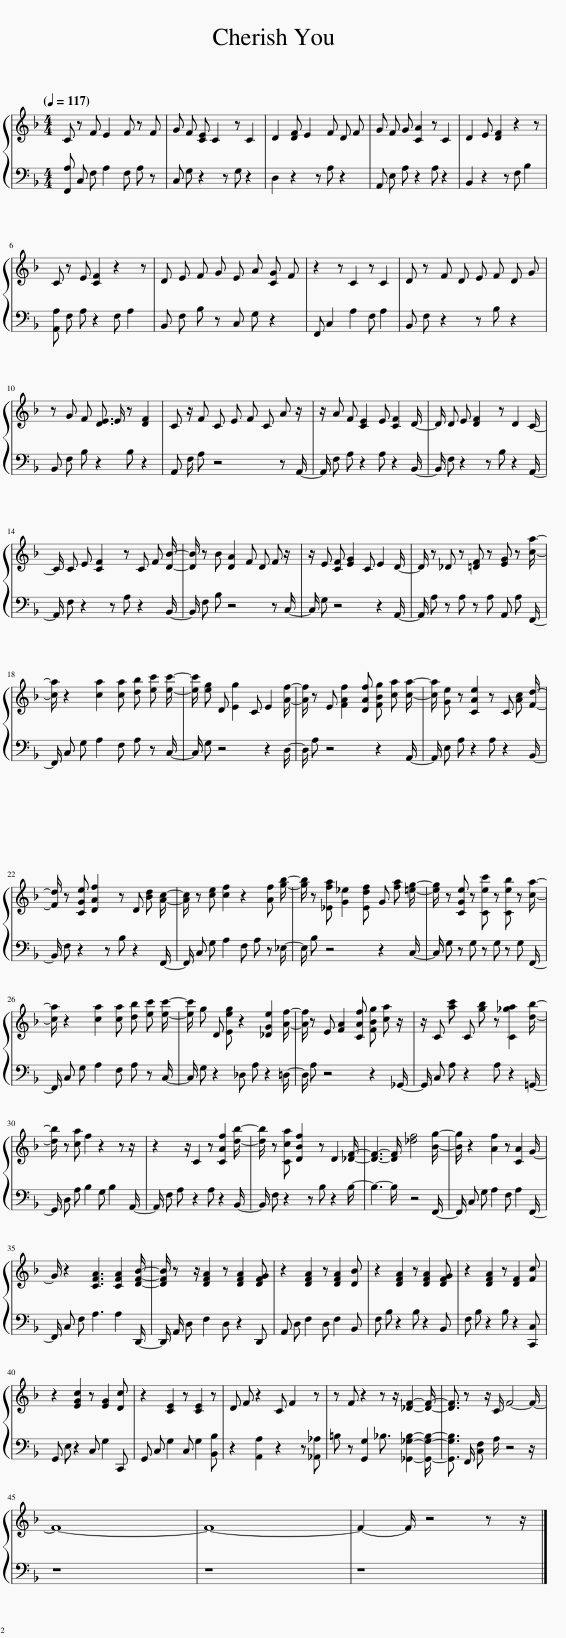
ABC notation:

X:1
%%score { 1 | 2 }
L:1/8
Q:1/4=117
M:4/4
I:linebreak $
K:F
V:1 treble
V:2 bass
V:1
 C z F E2 F z F | G F [CE] C2 z C2 | D2 [DF] E2 F D F | G F G [CA]2 z C2 | D2 E [DF]2 z2 z |$ %5
 C z E [CF]2 z2 z | D E F G E A [CG] F | z2 z C2 z C2 | D z F D E F D G |$ z G F [DE]3/2 E/ z [DF]2 | %10
 C z/ F C E F C A z/ | z/ A F [CE]2 E [CF]2 D/- | D/ D E [DF]2 z D2 C/- |$ C/ C E [CF]2 z C F [DB]/- | [DB]/ z B [DA]2 F D F z/ | %15
 z/ E [CF] [EG]2 C E2 D/- | D/ z _D z [=DF] z [EG] z [ca]/- |$ [ca]/ z2 [ca]2 [ca] [db] [ec'] [ec']/- | [ec']/ [eg] D [Eg]2 C E2 [Af]/- | [Af]/ z E [FAf]2 [DAf] [FBg] [ca] [ca]/- | %20
 [ca]/ [Ge] z [CAe]2 z C [Ac] [Fd]/- |$ [Fd]/ z [CGe] [DAf]2 z D [Bd] [Ac]/- | [Ac]/ z [ce] [cf]2 z2 [Af] [gb]/- | [gb]/ z [_Efa] [G_e]2 [Edf] G [fa] [=eg]/- | [eg]/ z [CGe] z [Cec'] z [Ceb] z [ca]/- |$ %25
 [ca]/ z2 [ca]2 [ca] [db] [ec'] [ec']/- | [ec']/ g D [Eeg] z2 [_DGe]2 [Af]/- | [Af]/ z E [FA]2 [CAf] [FBg] [ca] z/ | z/ C [ac'] C [gb] z [C_ga]2 [db]/- |$ [db]/ z [ca] f2 z2 z z/ | %30
 z2 z/ C2 z [CAf]2 [db]/- | [db]/ z [Cca] [DBf]2 z D2 [_DF]/- | [DF]3- [DF]/ [_df]4 [Bg]/- | [Bg]/ z2 [Af]2 z [CA]2 G/- |$ G/ z2 [CFA]3 [CFA]2 [DFB]/- | %35
 [DFB]/ z z/ [DFA]2 z [DFA]2 [DFG] | z2 [DFA]2 z [DFA]2 [DB] | z2 [DFA]2 z [DFA]2 [DFG] | z2 [DFA]2 z [DF]2 [Fc] |$ z2 [EGc]2 z [EG]2 [Dc] | %40
 z2 [CE]2 z [CE]2 z | D F z2 C F2 z | z F z2 z z/ [_DF]2- [DF]/- | [DF]3/2 z z/ C/ F4- F/- |$ F8- | %45
 F8- | F2- F/ z4 z z/ |] %47
V:2
 [F,,A,] C, F, A,2 F, A, z | C, G, z2 z G, z2 | D,2 z2 z A, z2 | A,, E, A, z2 A, z2 | B,,2 z2 z F, B,2 |$ %5
 [A,,A,] F, A, z2 F, A,2 | B,, F, B, z C, G, z2 | F,, C,2 A,2 F, A,2 | B,, F, z2 z B, z2 |$ B,, F, B, z2 B, z2 | %10
 A,, F,/ A, z4 z A,,/- | A,,/ F, A, z2 A, z2 B,,/- | B,,/ F, z2 z B, z2 A,,/- |$ A,,/ F, z2 z A, z2 B,,/- | B,,/ F, B, z4 z C,/- | %15
 C,/ G, z4 z2 A,,/- | A,,/ A, z A, z A, A,, A, F,,/- |$ F,,/ C, G, A,2 F, A, z C,/- | C,/ G, z4 z2 D,/- | D,/ A, z4 z2 A,,/- | %20
 A,,/ E, A, z2 A, z2 B,,/- |$ B,,/ F, z2 z B, z2 F,,/- | F,,/ C, G, A,2 F, A, z _E,/- | E,/ B, z4 z2 C,/- | C,/ G, z G, z G, z G, F,,/- |$ %25
 F,,/ C, G, A,2 F, A, z C,/- | C,/ G, z2 _D, A, z2 =D,/- | D,/ A, z4 z2 _G,,/- | G,,/ C, A, z2 A, z2 =G,,/- |$ G,,/ D, A, B,2 G, B,2 A,,/- | %30
 A,,/ F, A, z2 A, z2 B,,/- | B,,/ F, z2 z B, z2 B,/- | B,3- B,/ z4 F,,/- | F,,/ C, G, A,2 F, A,2 F,,/- |$ F,,/ C, F, A,3 A,2 D,,/- | %35
 D,,/ A,,/ D, F,2 D, z2 D,, | A,, D, F,2 D, F,2 B,, | F, B, z2 B, z2 B,, | F, B, z2 B, z2 [C,,C,] |$ G,, E, z2 C, G,2 C,, | %40
 G,, C, G,2 C, G,2 [B,,B,] | z2 [A,,A,]2 z2 z [_A,,_A,] | =B, z [G,,G,]2 _B,3/2 [_G,,_G,B,]2- [G,,G,B,]/- | [G,,G,B,]3/2 F,,/ [C,F,] A,/ z4 z/ |$ z8 | %45
 z8 | z8 |] %47
